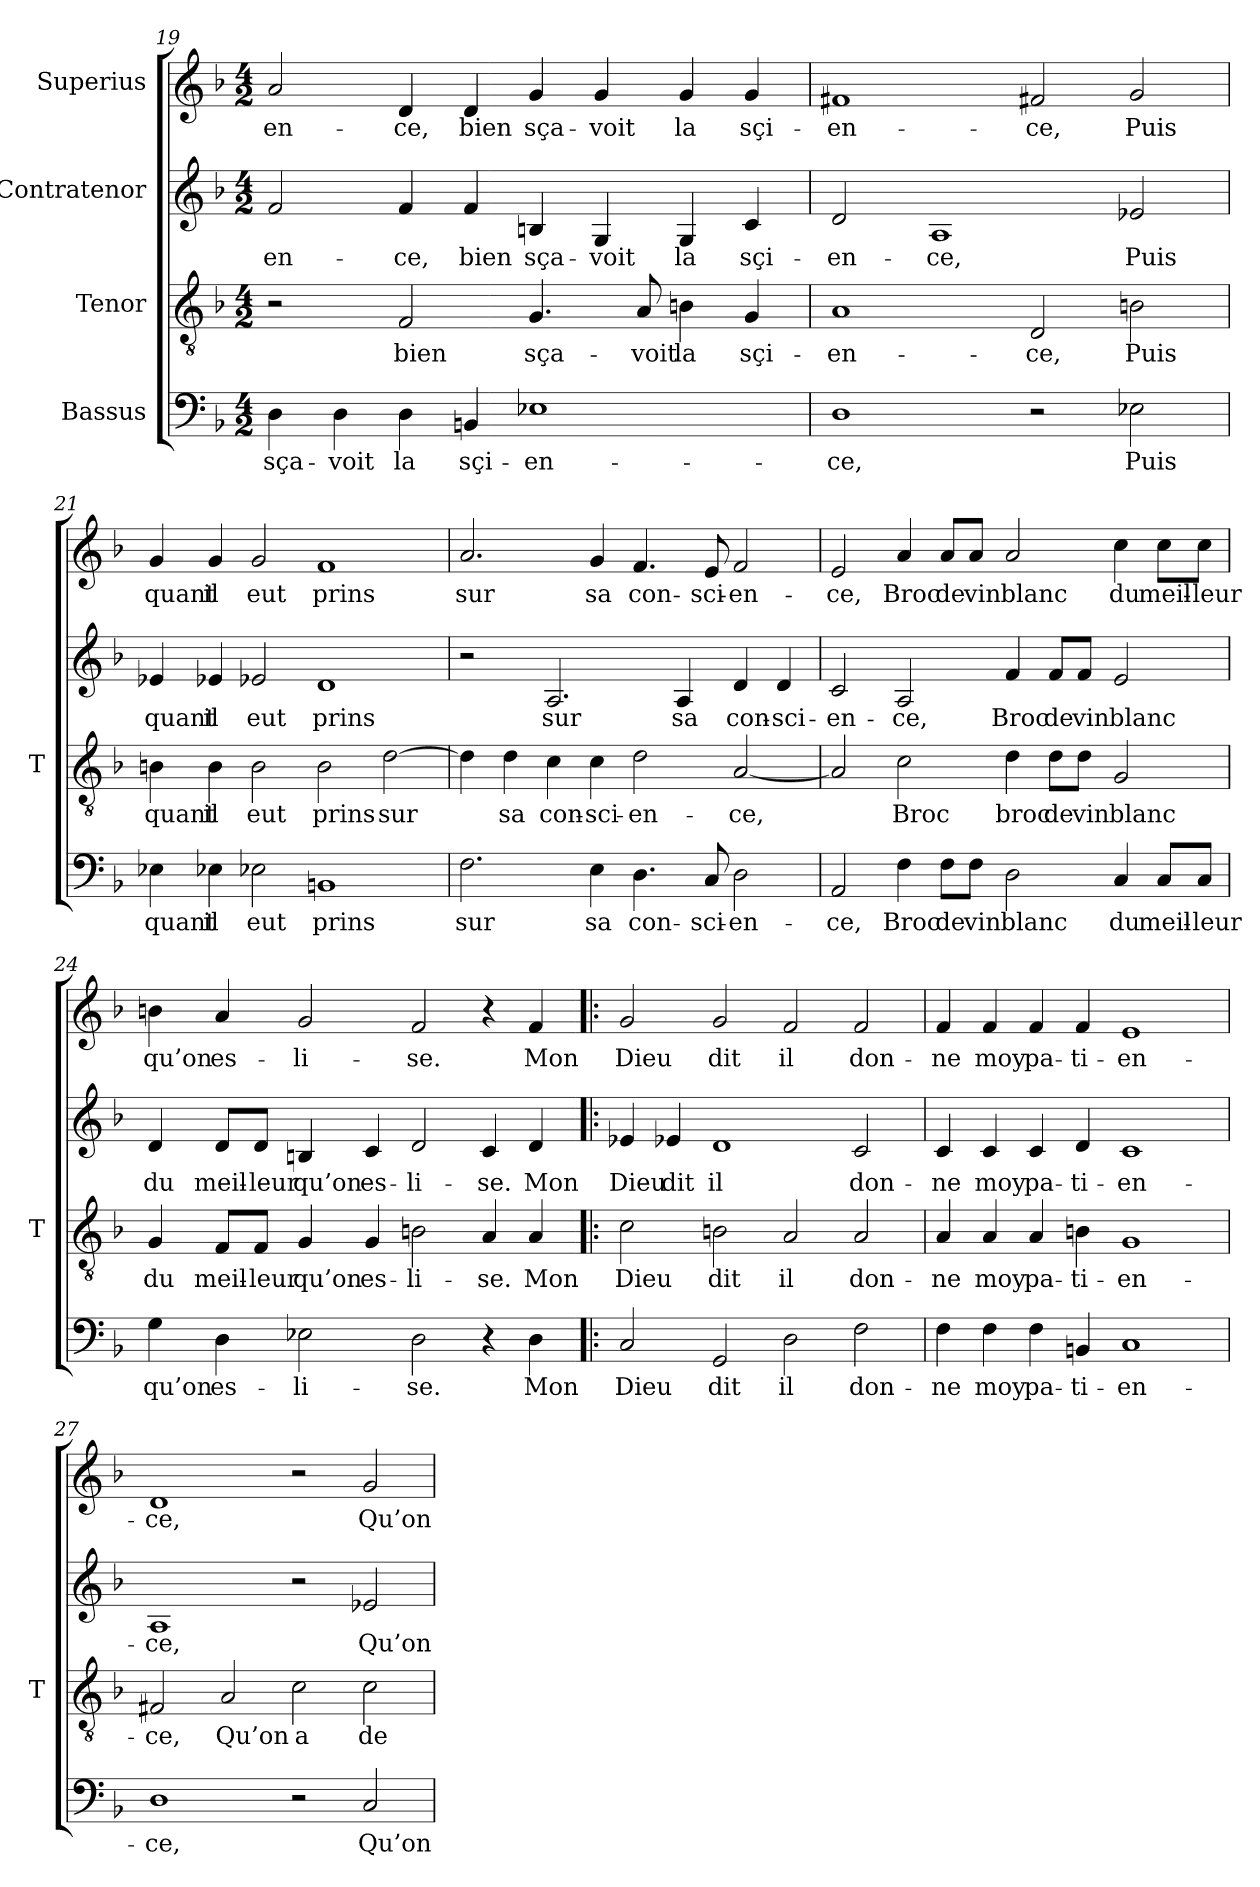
**kern	**text	**kern	**text	**kern	**text	**kern	**text
*part4	*part4	*part3	*part3	*part2	*part2	*part1	*part1
*staff4	*staff4	*staff3	*staff3	*staff2	*staff2	*staff1	*staff1
*I"Bassus	*	*I"Tenor	*	*I"Contratenor	*	*I"Superius	*
*	*	*I'T	*	*	*	*	*
*clefF4	*	*clefGv2	*	*clefG2	*	*clefG2	*
*k[b-]	*	*k[b-]	*	*k[b-]	*	*k[b-]	*
*M4/2	*	*M4/2	*	*M4/2	*	*M4/2	*
=19	=19	=19	=19	=19	=19	=19	=19
4D	sça-	2r	.	2f	en-	2a	en-
4D	-voit	.	.	.	.	.	.
4D	-la	2F	-bien	4f	-ce,	4d	-ce,
4BB	sçi-	.	.	4f	-bien	4d	-bien
1E-X	en-	4.G	sça-	4B	sça-	4g	sça-
.	.	.	.	4G	-voit	4g	-voit
.	.	8A	-voit	.	.	.	.
.	.	4B	-la	4Gi	-la	4g	-la
.	.	4G	sçi-	4c	sçi-	4g	sçi-
=20	=20	=20	=20	=20	=20	=20	=20
1D	-ce,	1A	en-	2d	en-	1f#X	en-
.	.	.	.	1A	-ce,	.	.
2r	.	2D	-ce,	.	.	2f#X	-ce,
2E-X	-Puis	2B	-Puis	2e-X	-Puis	2g	-Puis
=21	=21	=21	=21	=21	=21	=21	=21
4E-X	-quant	4B	-quant	4e-X	-quant	4g	-quant
4E-X	-il	4B	-il	4e-X	-il	4g	-il
2E-X	-eut	2B	-eut	2e-X	-eut	2g	-eut
1BB	-prins	2B	-prins	1d	-prins	1f	-prins
.	.	[2d	-sur	.	.	.	.
=22	=22	=22	=22	=22	=22	=22	=22
2.F	-sur	4d]	.	2r	.	2.a	-sur
.	.	4d	-sa	.	.	.	.
.	.	4c	con-	2.A	-sur	.	.
4E	-sa	4c	sci-	.	.	4g	-sa
4.D	con-	2d	en-	.	.	4.f	con-
.	.	.	.	4A	-sa	.	.
8C	sci-	.	.	.	.	8e	sci-
2D	en-	[2A	-ce,	4d	con-	2f	en-
.	.	.	.	4d	sci-	.	.
=23	=23	=23	=23	=23	=23	=23	=23
2AA	-ce,	2A]	.	2c	en-	2e	-ce,
4F	-Broc	2c	-Broc	2A	-ce,	4a	-Broc
8F\L	-de	.	.	.	.	8a/L	-de
8F\J	-vin	.	.	.	.	8a/J	-vin
2D	-blanc	4d	-broc	4f	-Broc	2a	-blanc
.	.	8d\L	-de	8f/L	-de	.	.
.	.	8d\J	-vin	8f/J	-vin	.	.
4C	-du	2G	-blanc	2e	-blanc	4cc	-du
8C/L	meil-	.	.	.	.	8cc\L	meil-
8C/J	-leur	.	.	.	.	8cc\J	-leur
=24	=24	=24	=24	=24	=24	=24	=24
4G	-qu’on	4G	-du	4d	-du	4b	-qu’on
4D	es-	8F/L	meil-	8d/L	meil-	4a	es-
.	.	8F/J	-leur	8d/J	-leur	.	.
2E-X	li-	4G	-qu’on	4B	-qu’on	2g	li-
.	.	4G	es-	4c	es-	.	.
2D	-se.	2B	li-	2d	li-	2f	-se.
4r	.	4A	-se.	4c	-se.	4r	.
4D	-Mon	4A	-Mon	4d	-Mon	4f	-Mon
=25!|:	=25!|:	=25!|:	=25!|:	=25!|:	=25!|:	=25!|:	=25!|:
2C	-Dieu	2c	-Dieu	4e-X	-Dieu	2g	-Dieu
.	.	.	.	4e-X	-dit	.	.
2GG	-dit	2B	-dit	1d	-il	2g	-dit
2D	-il	2A	-il	.	.	2f	-il
2F	don-	2A	don-	2c	don-	2f	don-
=26	=26	=26	=26	=26	=26	=26	=26
4F	-ne	4A	-ne	4c	-ne	4f	-ne
4F	-moy	4A	-moy	4c	-moy	4f	-moy
4F	pa-	4A	pa-	4c	pa-	4f	pa-
4BB	ti-	4B	ti-	4d	ti-	4f	ti-
1C	en-	1G	en-	1c	en-	1e	en-
=27	=27	=27	=27	=27	=27	=27	=27
1D	-ce,	2F#X	-ce,	1A	-ce,	1d	-ce,
.	.	2A	-Qu’on	.	.	.	.
2r	.	2c	-a	2r	.	2r	.
2C	-Qu’on	2c	-de	2e-X	-Qu’on	2g	-Qu’on
=	=	=	=	=	=	=	=
*-	*-	*-	*-	*-	*-	*-	*-
